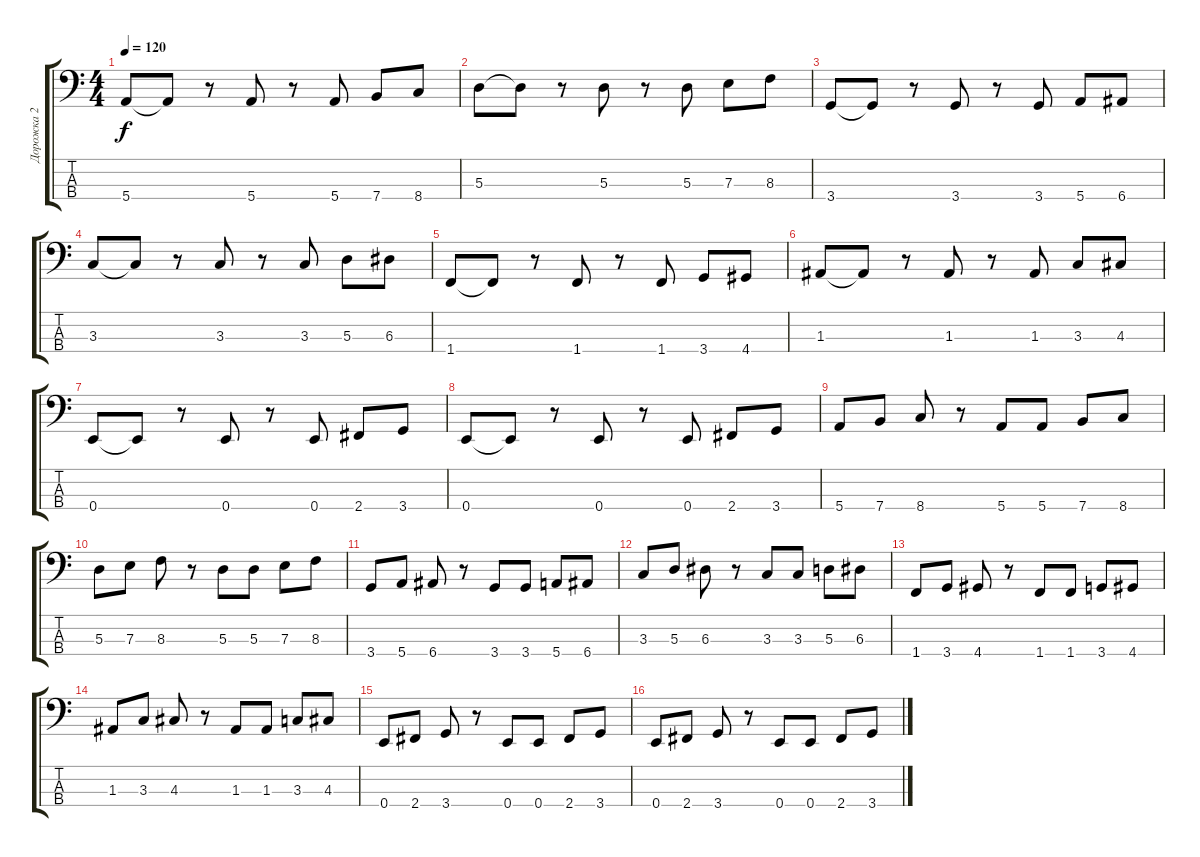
\track ("Дорожка 2" "Дорожка 2") {instrument electricbassfinger}
\staff {score tabs}
\tuning (G2 D2 A1 E1) {hide}
\ts (4 4)
\tempo 120
\clef f4
\ks c
5.4.8{dy f} 5.4{t}.8 r.8 5.4.8 r.8 5.4.8 7.4.8 8.4.8 |
5.3.8 5.3{t}.8 r.8 5.3.8 r.8 5.3.8 7.3.8 8.3.8 |
3.4.8 3.4{t}.8 r.8 3.4.8 r.8 3.4.8 5.4.8 6.4.8 |
3.3.8 3.3{t}.8 r.8 3.3.8 r.8 3.3.8 5.3.8 6.3.8 |
1.4.8 1.4{t}.8 r.8 1.4.8 r.8 1.4.8 3.4.8 4.4.8 |
1.3.8 1.3{t}.8 r.8 1.3.8 r.8 1.3.8 3.3.8 4.3.8 |
0.4.8 0.4{t}.8 r.8 0.4.8 r.8 0.4.8 2.4.8 3.4.8 |
0.4.8 0.4{t}.8 r.8 0.4.8 r.8 0.4.8 2.4.8 3.4.8 |
5.4.8 7.4.8 8.4.8 r.8 5.4.8 5.4.8 7.4.8 8.4.8 |
5.3.8 7.3.8 8.3.8 r.8 5.3.8 5.3.8 7.3.8 8.3.8 |
3.4.8 5.4.8 6.4.8 r.8 3.4.8 3.4.8 5.4.8 6.4.8 |
3.3.8 5.3.8 6.3.8 r.8 3.3.8 3.3.8 5.3.8 6.3.8 |
1.4.8 3.4.8 4.4.8 r.8 1.4.8 1.4.8 3.4.8 4.4.8 |
1.3.8 3.3.8 4.3.8 r.8 1.3.8 1.3.8 3.3.8 4.3.8 |
0.4.8 2.4.8 3.4.8 r.8 0.4.8 0.4.8 2.4.8 3.4.8 |
0.4.8 2.4.8 3.4.8 r.8 0.4.8 0.4.8 2.4.8 3.4.8
